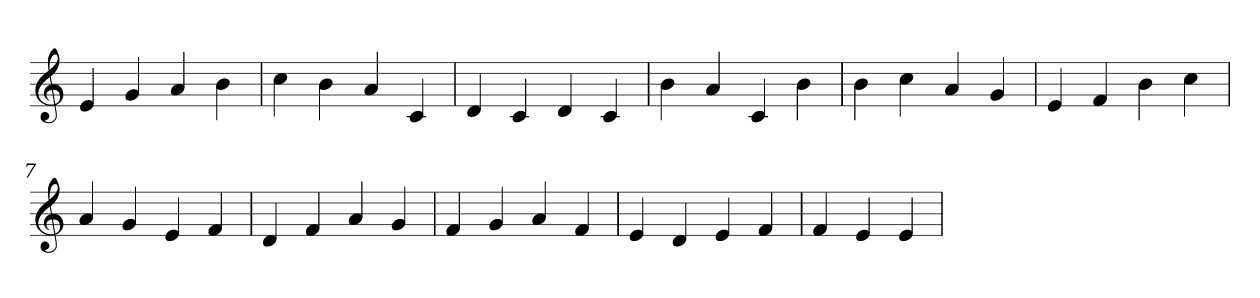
**kern
*part1
*staff1
*clefG2
=1
4e
4g
4a
4b
=2
4cc
4b
4a
4c
=3
4d
4c
4d
4c
=4
4b
4a
4c
4b
=5
4b
4cc
4a
4g
=6
4e
4f
4b
4cc
=7
4a
4g
4e
4f
=8
4d
4f
4a
4g
=9
4f
4g
4a
4f
=10
4e
4d
4e
4f
=11
4f
4e
4e
=
*-
